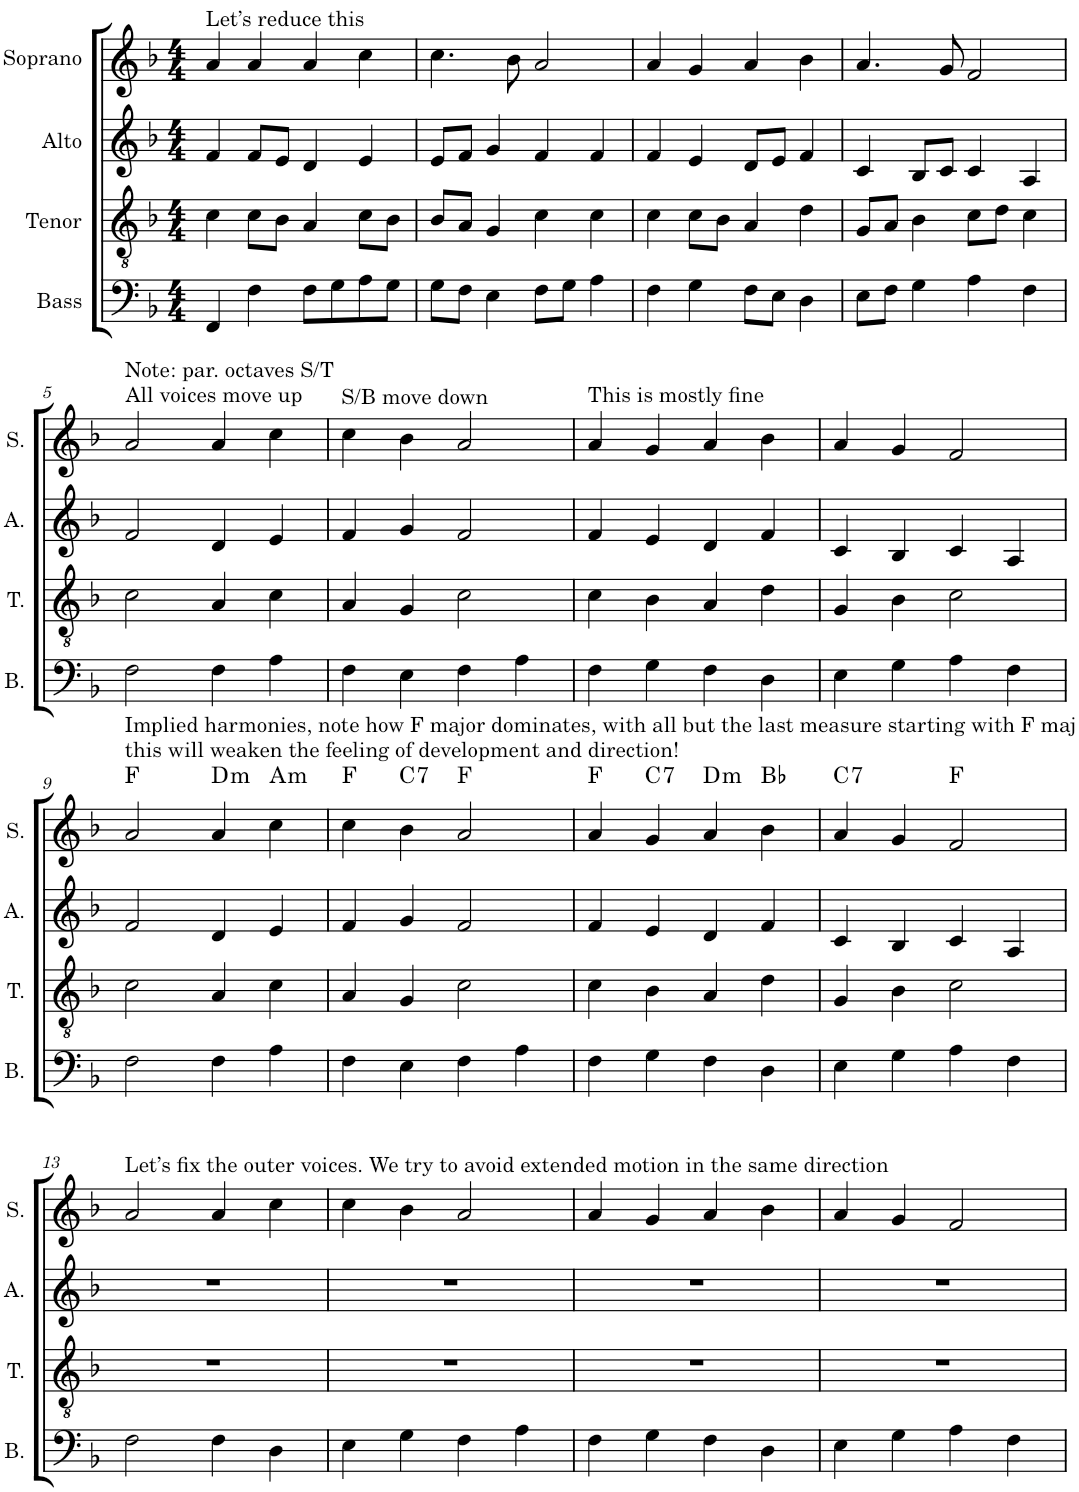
**kern	**kern	**kern	**kern	**harte
*part4	*part3	*part2	*part1	*part1
*staff4	*staff3	*staff2	*staff1	*
*I"Bass	*I"Tenor	*I"Alto	*I"Soprano	*
*I'B.	*I'T.	*I'A.	*I'S.	*
*clefF4	*clefGv2	*clefG2	*clefG2	*
*k[b-]	*k[b-]	*k[b-]	*k[b-]	*
*M4/4	*M4/4	*M4/4	*M4/4	*
=1	=1	=1	=1	=1
!	!	!	!LO:TX:a:t=Let’s reduce this	!
4FF/	4c\	4f/	4a/	.
4F\	8c\L	8f/L	4a/	.
.	8B-\J	8e/J	.	.
8F\L	4A/	4d/	4a/	.
8G\	.	.	.	.
8A\	8c\L	4e/	4cc\	.
8G\J	8B-\J	.	.	.
=2	=2	=2	=2	=2
8G\L	8B-/L	8e/L	4.cc\	.
8F\J	8A/J	8f/J	.	.
4E\	4G/	4g/	.	.
.	.	.	8b-\	.
8F\L	4c\	4f/	2a/	.
8G\J	.	.	.	.
4A\	4c\	4f/	.	.
=3	=3	=3	=3	=3
4F\	4c\	4f/	4a/	.
4G\	8c\L	4e/	4g/	.
.	8B-\J	.	.	.
8F\L	4A/	8d/L	4a/	.
8E\J	.	8e/J	.	.
4D\	4d\	4f/	4b-\	.
=4	=4	=4	=4	=4
8E\L	8G/L	4c/	4.a/	.
8F\J	8A/J	.	.	.
4G\	4B-\	8B-/L	.	.
.	.	8c/J	8g/	.
4A\	8c\L	4c/	2f/	.
.	8d\J	.	.	.
4F\	4c\	4A/	.	.
!!LO:LB:g=z
=5	=5	=5	=5	=5
!	!	!	!LO:TX:a:t=All voices move up	!
!	!	!	!LO:TX:a:t=Note&colon; par. octaves S/T	!
2F\	2c\	2f/	2a/	.
4F\	4A/	4d/	4a/	.
4A\	4c\	4e/	4cc\	.
=6	=6	=6	=6	=6
!	!	!	!LO:TX:a:t=S/B move down	!
4F\	4A/	4f/	4cc\	.
4E\	4G/	4g/	4b-\	.
4F\	2c\	2f/	2a/	.
4A\	.	.	.	.
=7	=7	=7	=7	=7
!	!	!	!LO:TX:a:t=This is mostly fine	!
4F\	4c\	4f/	4a/	.
4G\	4B-\	4e/	4g/	.
4F\	4A/	4d/	4a/	.
4D\	4d\	4f/	4b-\	.
=8	=8	=8	=8	=8
4E\	4G/	4c/	4a/	.
4G\	4B-\	4B-/	4g/	.
4A\	2c\	4c/	2f/	.
4F\	.	4A/	.	.
!!LO:LB:g=z
=9	=9	=9	=9	=9
!	!	!	!LO:TX:a:t=Implied harmonies, note how F major dominates, with all but the last measure starting with F maj	!
!	!	!	!LO:TX:a:t=this will weaken the feeling of development and direction!	!
2F\	2c\	2f/	2a/	F:maj
!	!	!	!	!LO:H:kt=m
4F\	4A/	4d/	4a/	D:min
!	!	!	!	!LO:H:kt=m
4A\	4c\	4e/	4cc\	A:min
=10	=10	=10	=10	=10
4F\	4A/	4f/	4cc\	F:maj
!	!	!	!	!LO:H:kt=7
4E\	4G/	4g/	4b-\	C:7
4F\	2c\	2f/	2a/	F:maj
4A\	.	.	.	.
=11	=11	=11	=11	=11
4F\	4c\	4f/	4a/	F:maj
!	!	!	!	!LO:H:kt=7
4G\	4B-\	4e/	4g/	C:7
!	!	!	!	!LO:H:kt=m
4F\	4A/	4d/	4a/	D:min
4D\	4d\	4f/	4b-\	Bb:maj
=12	=12	=12	=12	=12
!	!	!	!	!LO:H:kt=7
4E\	4G/	4c/	4a/	C:7
4G\	4B-\	4B-/	4g/	.
4A\	2c\	4c/	2f/	F:maj
4F\	.	4A/	.	.
!!LO:LB:g=z
=13	=13	=13	=13	=13
!	!	!	!LO:TX:a:t=Let’s fix the outer voices. We try to avoid extended motion in the same direction	!
2F\	1r	1r	2a/	.
4F\	.	.	4a/	.
4D\	.	.	4cc\	.
=14	=14	=14	=14	=14
4E\	1r	1r	4cc\	.
4G\	.	.	4b-\	.
4F\	.	.	2a/	.
4A\	.	.	.	.
=15	=15	=15	=15	=15
4F\	1r	1r	4a/	.
4G\	.	.	4g/	.
4F\	.	.	4a/	.
4D\	.	.	4b-\	.
=16	=16	=16	=16	=16
4E\	1r	1r	4a/	.
4G\	.	.	4g/	.
4A\	.	.	2f/	.
4F\	.	.	.	.
=	=	=	=	=
*-	*-	*-	*-	*-
